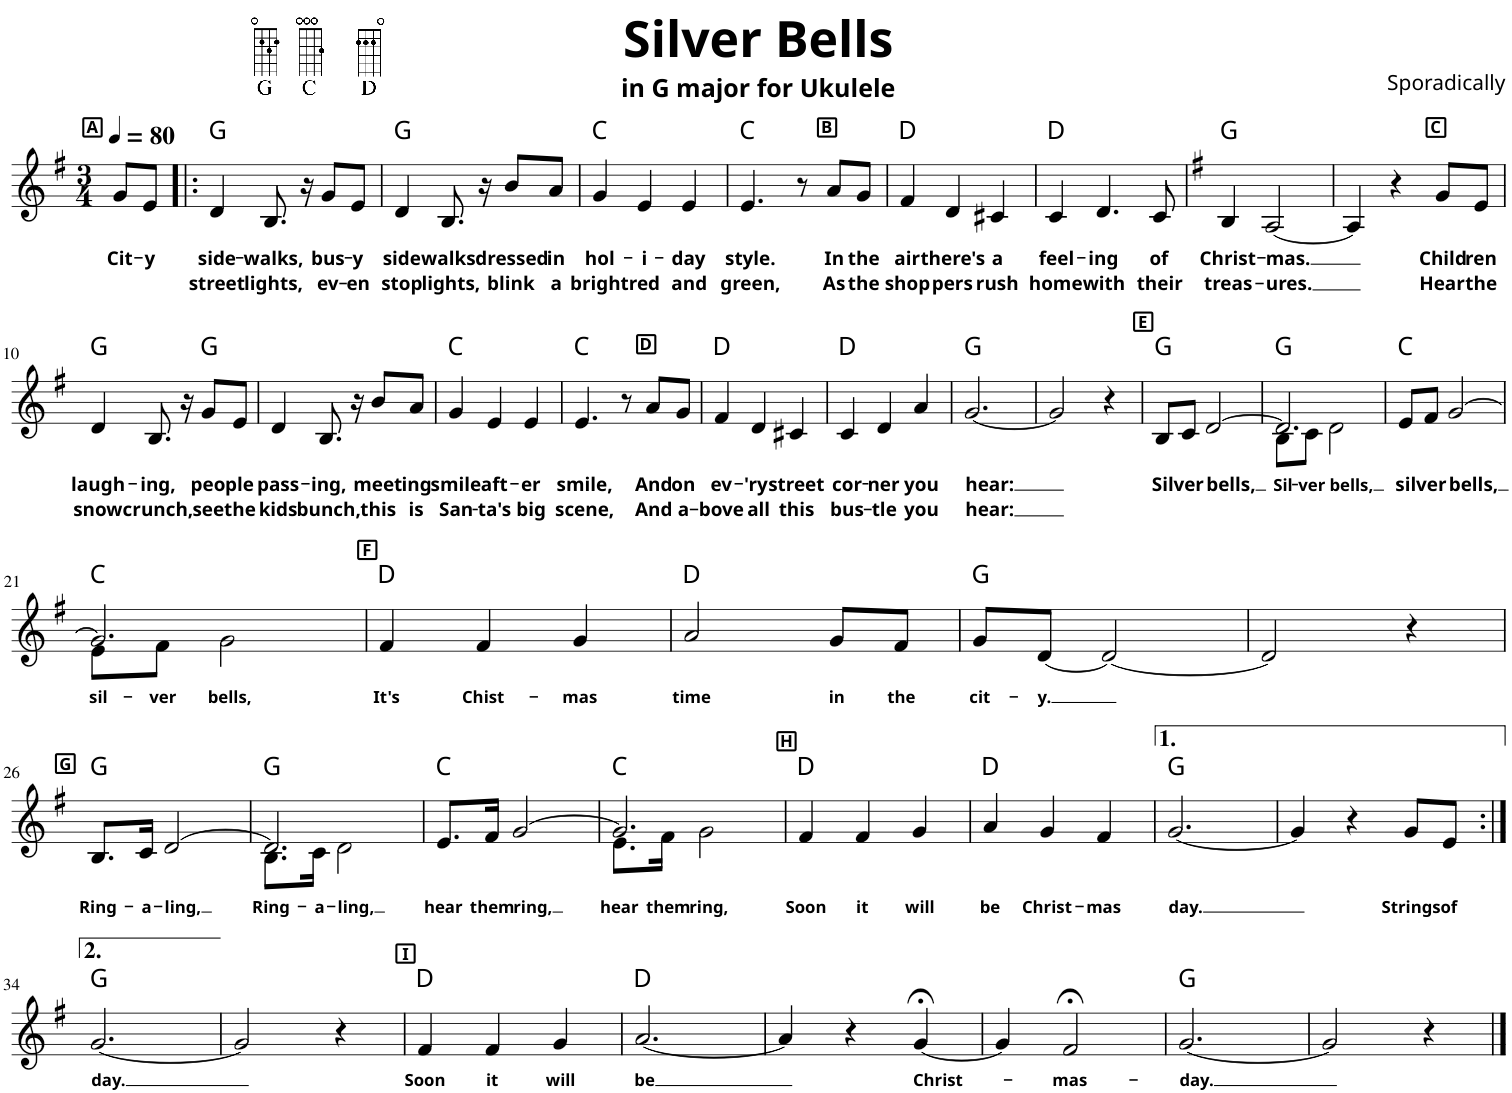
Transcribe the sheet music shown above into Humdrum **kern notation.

**kern	**text	**text	**harte
*part1	*part1	*part1	*part1
*staff1	*staff1	*staff1	*
*I"Piano	*	*	*
*I'Pno.	*	*	*
*clefG2	*	*	*
*k[f#]	*	*	*
*M3/4	*	*	*
*MM80	*	*	*
!!LO:REH:place=s1:a:B:cj:fs=8:t=A
=1	=1	=1	=1
!	!LO:LY:b	!	!
8g/L	Cit-	.	.
!	!LO:LY:b	!	!
8e/J	-y	.	.
=2!|:	=2!|:	=2!|:	=2!|:
!	!LO:LY:b	!LO:LY:b	!
4d/	side-	street	G:maj
!	!LO:LY:b	!LO:LY:b	!
8.B/	-walks,	lights,	.
16r	.	.	.
!	!LO:LY:b	!LO:LY:b	!
8g/L	bus-	ev-	.
!	!LO:LY:b	!LO:LY:b	!
8e/J	-y	-en	.
=3	=3	=3	=3
!	!LO:LY:b	!LO:LY:b	!
4d/	side-	stop	G:maj
!	!LO:LY:b	!LO:LY:b	!
8.B/	-walks	lights,	.
16r	.	.	.
!	!LO:LY:b	!LO:LY:b	!
8b/L	dressed	blink	.
!	!LO:LY:b	!LO:LY:b	!
8a/J	in	a	.
=4	=4	=4	=4
!	!LO:LY:b	!LO:LY:b	!
4g/	hol-	bright	C:maj
!	!LO:LY:b	!LO:LY:b	!
4e/	-i-	red	.
!	!LO:LY:b	!LO:LY:b	!
4e/	-day	and	.
!!LO:REH:place=s1:a:B:cj:fs=8:t=B:qo=2
=5	=5	=5	=5
!	!LO:LY:b	!LO:LY:b	!
4.e/	style.	green,	C:maj
8r	.	.	.
!	!LO:LY:b	!LO:LY:b	!
8a/L	In	As	.
!	!LO:LY:b	!LO:LY:b	!
8g/J	the	the	.
=6	=6	=6	=6
!	!LO:LY:b	!LO:LY:b	!
4f#/	air	shop-	D:maj
!	!LO:LY:b	!LO:LY:b	!
4d/	there's	-pers	.
!	!LO:LY:b	!LO:LY:b	!
4c#X/	a	rush	.
=7	=7	=7	=7
!	!LO:LY:b	!LO:LY:b	!
4c/	feel-	home	D:maj
!	!LO:LY:b	!LO:LY:b	!
4.d/	-ing	with	.
!	!LO:LY:b	!LO:LY:b	!
8c/	of	their	.
=8	=8	=8	=8
*k[f#]	*	*	*
!	!LO:LY:b	!LO:LY:b	!
4B/	Christ-	treas-	G:maj
!	!LO:LY:b	!LO:LY:b	!
[2A/	-mas.	-ures.	.
!!LO:REH:place=s1:a:B:cj:fs=8:t=C:qo=2
=9	=9	=9	=9
4A/]	.	.	.
4r	.	.	.
!	!LO:LY:b	!LO:LY:b	!
8g/L	Child-	Hear	.
!	!LO:LY:b	!LO:LY:b	!
8e/J	-ren	the	.
!!LO:LB:g=z
=10	=10	=10	=10
!	!LO:LY:b	!LO:LY:b	!
4d/	laugh-	snow	G:maj
!	!LO:LY:b	!LO:LY:b	!
8.B/	-ing,	crunch,	.
16r	.	.	.
!	!LO:LY:b	!LO:LY:b	!
8g/L	peo-	see	G:maj
!	!LO:LY:b	!LO:LY:b	!
8e/J	-ple	the	.
=11	=11	=11	=11
!	!LO:LY:b	!LO:LY:b	!
4d/	pass-	kids	.
!	!LO:LY:b	!LO:LY:b	!
8.B/	-ing,	bunch,	.
16r	.	.	.
!	!LO:LY:b	!LO:LY:b	!
8b/L	meet-	this	.
!	!LO:LY:b	!LO:LY:b	!
8a/J	-ing	is	.
=12	=12	=12	=12
!	!LO:LY:b	!LO:LY:b	!
4g/	smile	San-	C:maj
!	!LO:LY:b	!LO:LY:b	!
4e/	aft-	-ta's	.
!	!LO:LY:b	!LO:LY:b	!
4e/	-er	big	.
!!LO:REH:place=s1:a:B:cj:fs=8:t=D:qo=2
=13	=13	=13	=13
!	!LO:LY:b	!LO:LY:b	!
4.e/	smile,	scene,	C:maj
8r	.	.	.
!	!LO:LY:b	!LO:LY:b	!
8a/L	And	And	.
!	!LO:LY:b	!LO:LY:b	!
8g/J	on	a-	.
=14	=14	=14	=14
!	!LO:LY:b	!LO:LY:b	!
4f#/	ev-	-bove	D:maj
!	!LO:LY:b	!LO:LY:b	!
4d/	-'ry	all	.
!	!LO:LY:b	!LO:LY:b	!
4c#X/	street	this	.
=15	=15	=15	=15
!	!LO:LY:b	!LO:LY:b	!
4c/	cor-	bus-	D:maj
!	!LO:LY:b	!LO:LY:b	!
4d/	-ner	-tle	.
!	!LO:LY:b	!LO:LY:b	!
4a/	you	you	.
=16	=16	=16	=16
!	!LO:LY:b	!LO:LY:b	!
[2.g/	hear:	hear:	G:maj
=17	=17	=17	=17
2g/]	.	.	.
4r	.	.	.
!!LO:REH:place=s1:a:B:cj:fs=8:t=E
=18	=18	=18	=18
!	!LO:LY:b	!	!
8B/L	Sil-	.	G:maj
!	!LO:LY:b	!	!
8c/J	-ver	.	.
!	!LO:LY:b	!	!
[2d/	bells,	.	.
=19	=19	=19	=19
*^	*	*	*
!	!	!LO:LY:b	!	!
2.d/]	8B\L	Sil-	.	G:maj
!	!	!LO:LY:b	!	!
.	8c\J	-ver	.	.
!	!	!LO:LY:b	!	!
.	2d\	bells,	.	.
=20	=20	=20	=20	=20
!	!	!LO:LY:b	!	!
*v	*v	*	*	*
8e/L	sil-	.	C:maj
!	!LO:LY:b	!	!
8f#/J	-ver	.	.
!	!LO:LY:b	!	!
[2g/	bells,	.	.
!!LO:LB:g=z
=21	=21	=21	=21
*^	*	*	*
!	!	!LO:LY:b	!	!
2.g/]	8e\L	sil-	.	C:maj
!	!	!LO:LY:b	!	!
.	8f#\J	-ver	.	.
!	!	!LO:LY:b	!	!
.	2g\	bells,	.	.
!!LO:REH:place=s1:a:B:cj:fs=8:t=F	!!
=22	=22	=22	=22	=22
!	!	!LO:LY:b	!	!
*v	*v	*	*	*
4f#/	It's	.	D:maj
!	!LO:LY:b	!	!
4f#/	Chist-	.	.
!	!LO:LY:b	!	!
4g/	-mas	.	.
=23	=23	=23	=23
!	!LO:LY:b	!	!
2a/	time	.	D:maj
!	!LO:LY:b	!	!
8g/L	in	.	.
!	!LO:LY:b	!	!
8f#/J	the	.	.
=24	=24	=24	=24
!	!LO:LY:b	!	!
8g/L	cit-	.	G:maj
!	!LO:LY:b	!	!
[8d/J	-y.	.	.
2d/_	.	.	.
=25	=25	=25	=25
2d/]	.	.	.
4r	.	.	.
!!LO:LB:g=z
!!LO:REH:place=s1:a:B:cj:fs=8:t=G
=26	=26	=26	=26
!	!LO:LY:b	!	!
8.B/L	Ring-	.	G:maj
!	!LO:LY:b	!	!
16c/Jk	-a-	.	.
!	!LO:LY:b	!	!
[2d/	-ling,	.	.
=27	=27	=27	=27
*^	*	*	*
!	!	!LO:LY:b	!	!
2.d/]	8.B\L	Ring-	.	G:maj
!	!	!LO:LY:b	!	!
.	16c\Jk	-a-	.	.
!	!	!LO:LY:b	!	!
.	2d\	-ling,	.	.
=28	=28	=28	=28	=28
!	!	!LO:LY:b	!	!
*v	*v	*	*	*
8.e/L	hear	.	C:maj
!	!LO:LY:b	!	!
16f#/Jk	them	.	.
!	!LO:LY:b	!	!
[2g/	ring,	.	.
=29	=29	=29	=29
*^	*	*	*
!	!	!LO:LY:b	!	!
2.g/]	8.e\L	hear	.	C:maj
!	!	!LO:LY:b	!	!
.	16f#\Jk	them	.	.
!	!	!LO:LY:b	!	!
.	2g\	ring,	.	.
!!LO:REH:place=s1:a:B:cj:fs=8:t=H	!!
=30	=30	=30	=30	=30
!	!	!LO:LY:b	!	!
*v	*v	*	*	*
4f#/	Soon	.	D:maj
!	!LO:LY:b	!	!
4f#/	it	.	.
!	!LO:LY:b	!	!
4g/	will	.	.
=31	=31	=31	=31
!	!LO:LY:b	!	!
4a/	be	.	D:maj
!	!LO:LY:b	!	!
4g/	Christ-	.	.
!	!LO:LY:b	!	!
4f#/	-mas	.	.
=32	=32	=32	=32
!	!LO:LY:b	!	!
[2.g/	day.	.	G:maj
=33	=33	=33	=33
4g/]	.	.	.
4r	.	.	.
!	!LO:LY:b	!	!
8g/L	Strings	.	.
!	!LO:LY:b	!	!
8e/J	of	.	.
!!LO:LB:g=z
=34:|!	=34:|!	=34:|!	=34:|!
!	!LO:LY:b	!	!
[2.g/	day.	.	G:maj
=35	=35	=35	=35
2g/]	.	.	.
4r	.	.	.
!!LO:REH:place=s1:a:B:cj:fs=8:t=I
=36	=36	=36	=36
!	!LO:LY:b	!	!
4f#/	Soon	.	D:maj
!	!LO:LY:b	!	!
4f#/	it	.	.
!	!LO:LY:b	!	!
4g/	will	.	.
=37	=37	=37	=37
!	!LO:LY:b	!	!
[2.a/	be	.	D:maj
=38	=38	=38	=38
4a/]	.	.	.
4r	.	.	.
!	!LO:LY:b	!	!
[4g;</	Christ-	.	.
=39	=39	=39	=39
4g/]	.	.	.
!	!LO:LY:b	!	!
2f#;</	-mas-	.	.
=40	=40	=40	=40
!	!LO:LY:b	!	!
[2.g/	-day.	.	G:maj
=41	=41	=41	=41
2g/]	.	.	.
4r	.	.	.
==	==	==	==
*-	*-	*-	*-
